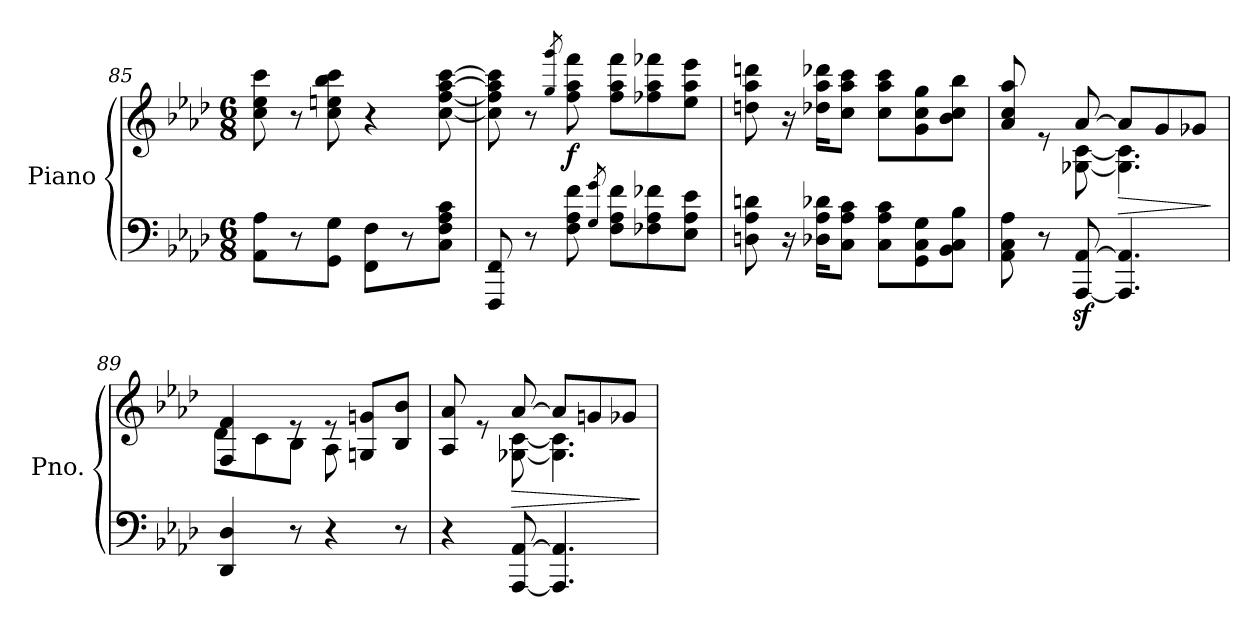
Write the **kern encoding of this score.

**kern	**kern	**dynam
*part1	*part1	*part1
*staff2	*staff1	*staff1/2
*I"Piano	*	*
*I'Pno.	*	*
*clefF4	*clefG2	*
*k[b-e-a-d-]	*k[b-e-a-d-]	*
*M6/8	*M6/8	*
=85	=85	=85
8AA-\ 8A-\L	8cc\ 8ee-\ 8ccc\	.
8r	8r	.
8GG\ 8G\J	8cc\ 8een\ 8bb-\ 8ccc\	.
8FF\ 8F\L	4r	.
8r	.	.
8C\ 8F\ 8A-\ 8c\J	[8cc\ [8ff\ [8aa-\ [8ccc\	.
!!LO:LB:g=z
=86	=86	=86
8FFF/ 8FF/	8cc\] 8ff\] 8aa-\] 8ccc\]	.
8r	8r	.
.	8qgg/ 8qggg/	.
!	!	!LO:DY:b
8F\ 8A-\ 8f\	8ff\ 8aa-\ 8fff\	f
8qG/ 8qg/	.	.
8F\ 8A-\ 8f\L	8ff\ 8aa-\ 8fff\L	.
8F-X\ 8A-\ 8f-X\	8ff-X\ 8aa-\ 8fff-X\	.
8E-\ 8A-\ 8e-\J	8ee-\ 8aa-\ 8eee-\J	.
=87	=87	=87
8Dn\ 8A-\ 8dn\	8ddn\ 8aa-\ 8dddn\	.
16r	16r	.
16D-X\ 16A-\ 16d-X\KL	16dd-X\ 16aa-\ 16ddd-X\KL	.
8C\ 8A-\ 8c\J	8cc\ 8aa-\ 8ccc\J	.
8C\ 8A-\ 8c\L	8cc\ 8aa-\ 8ccc\L	.
8GG\ 8C\ 8G\	8g\ 8cc\ 8gg\	.
8BB-\ 8C\ 8B-\J	8b-\ 8cc\ 8bb-\J	.
=88	=88	=88
*	*^	*
8AA-\ 8C\ 8A-\	8a-/ 8cc/ 8aa-/	4reyy	.
8r	8re	.	.
[8AAA-/z> [8AA-/z>	[8a-/	[8G-X\ [8c\	.
!	!	!	!LO:HP:b
4.AAA-/] 4.AA-/]	8a-/L]	4.G-\] 4.c\]	>
.	8g/	.	.
.	8g-X/J	.	.
*	*v	*v	*
.	.	]
=89	=89	=89
*	*^	*
4DD-/ 4D-/	4F/ 4f/	8d-\L	.
.	.	8c\	.
8r	8re	8B-\J	.
4r	8re	8A-\	.
.	8Gn/ 8gn/L	4rFyy	.
8r	8B-/ 8b-/J	.	.
=90	=90	=90	=90
4r	8A-/ 8a-/	4rAyy	.
.	8re	.	.
!	!	!	!LO:HP:b
[8AAA-/ [8AA-/	[8a-/	[8G-X\ [8c\	>
4.AAA-/] 4.AA-/]	8a-/L]	4.G-\] 4.c\]	.
.	8gn/	.	.
.	8g-X/J	.	.
*	*v	*v	*
.	.	]
=	=	=
*-	*-	*-
